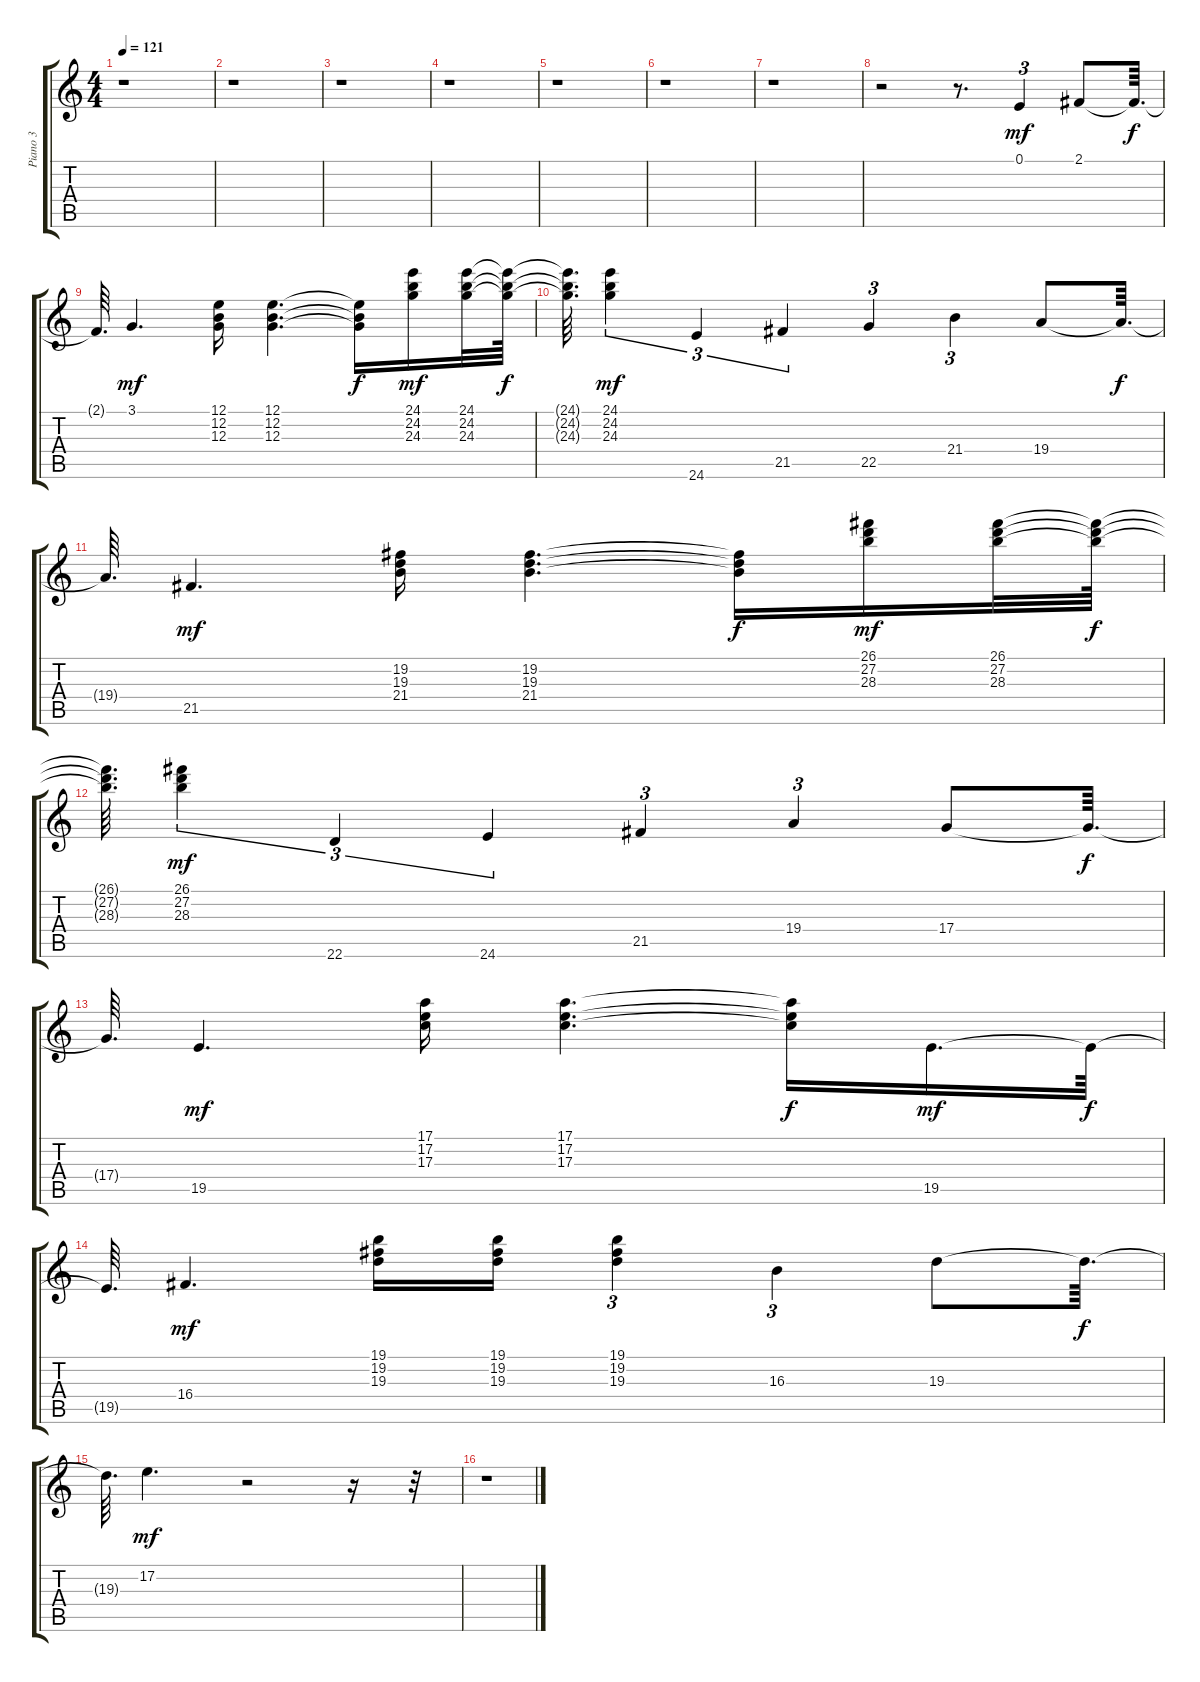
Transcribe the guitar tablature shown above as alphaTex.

\track ("Piano 3" "Piano 3") {instrument harpsichord}
\staff {score tabs}
\tuning (E4 B3 G3 D3 A2 E2) {hide}
\ts (4 4)
\tempo 121
\clef g2
\ks c
r.1{dy mf} |
r.1 |
r.1 |
r.1 |
r.1 |
r.1 |
r.1 |
r.2 r.8{d} 0.1.4{tu (3 2)} 2.1.8 2.1{t}.64{d dy f} |
2.1{t}.64{d} 3.1.4{d dy mf} (12.1 12.2 12.3).16 (12.1 12.2 12.3).4{d} (12.1{t} 12.2{t} 12.3{t}).16{dy f} (24.1 24.2 24.3).16{dy mf} (24.1 24.2 24.3).32 (24.1{t} 24.2{t} 24.3{t}).64{dy f} |
(24.1{t} 24.2{t} 24.3{t}).64{d} (24.1 24.2 24.3).4{tu (3 2) dy mf} 24.6.4{tu (3 2)} 21.5.4{tu (3 2)} 22.5.4{tu (3 2)} 21.4.4{tu (3 2)} 19.4.8 19.4{t}.64{d dy f} |
19.4{t}.64{d} 21.5.4{d dy mf} (19.2 19.3 21.4).16 (19.2 19.3 21.4).4{d} (19.2{t} 19.3{t} 21.4{t}).16{dy f} (26.1 27.2 28.3).16{dy mf} (26.1 27.2 28.3).32 (26.1{t} 27.2{t} 28.3{t}).64{dy f} |
(26.1{t} 27.2{t} 28.3{t}).64{d} (26.1 27.2 28.3).4{tu (3 2) dy mf} 22.6.4{tu (3 2)} 24.6.4{tu (3 2)} 21.5.4{tu (3 2)} 19.4.4{tu (3 2)} 17.4.8 17.4{t}.64{d dy f} |
17.4{t}.64{d} 19.5.4{d dy mf} (17.1 17.2 17.3).16 (17.1 17.2 17.3).4{d} (17.1{t} 17.2{t} 17.3{t}).16{dy f} 19.5.16{d dy mf} 19.5{t}.64{dy f} |
19.5{t}.64{d} 16.4.4{d dy mf} (19.1 19.2 19.3).16 (19.1 19.2 19.3).16 (19.1 19.2 19.3).4{tu (3 2)} 16.3.4{tu (3 2)} 19.3.8 19.3{t}.64{d dy f} |
19.3{t}.64{d} 17.2.4{d dy mf} r.2 r.16 r.32 |
r.1
